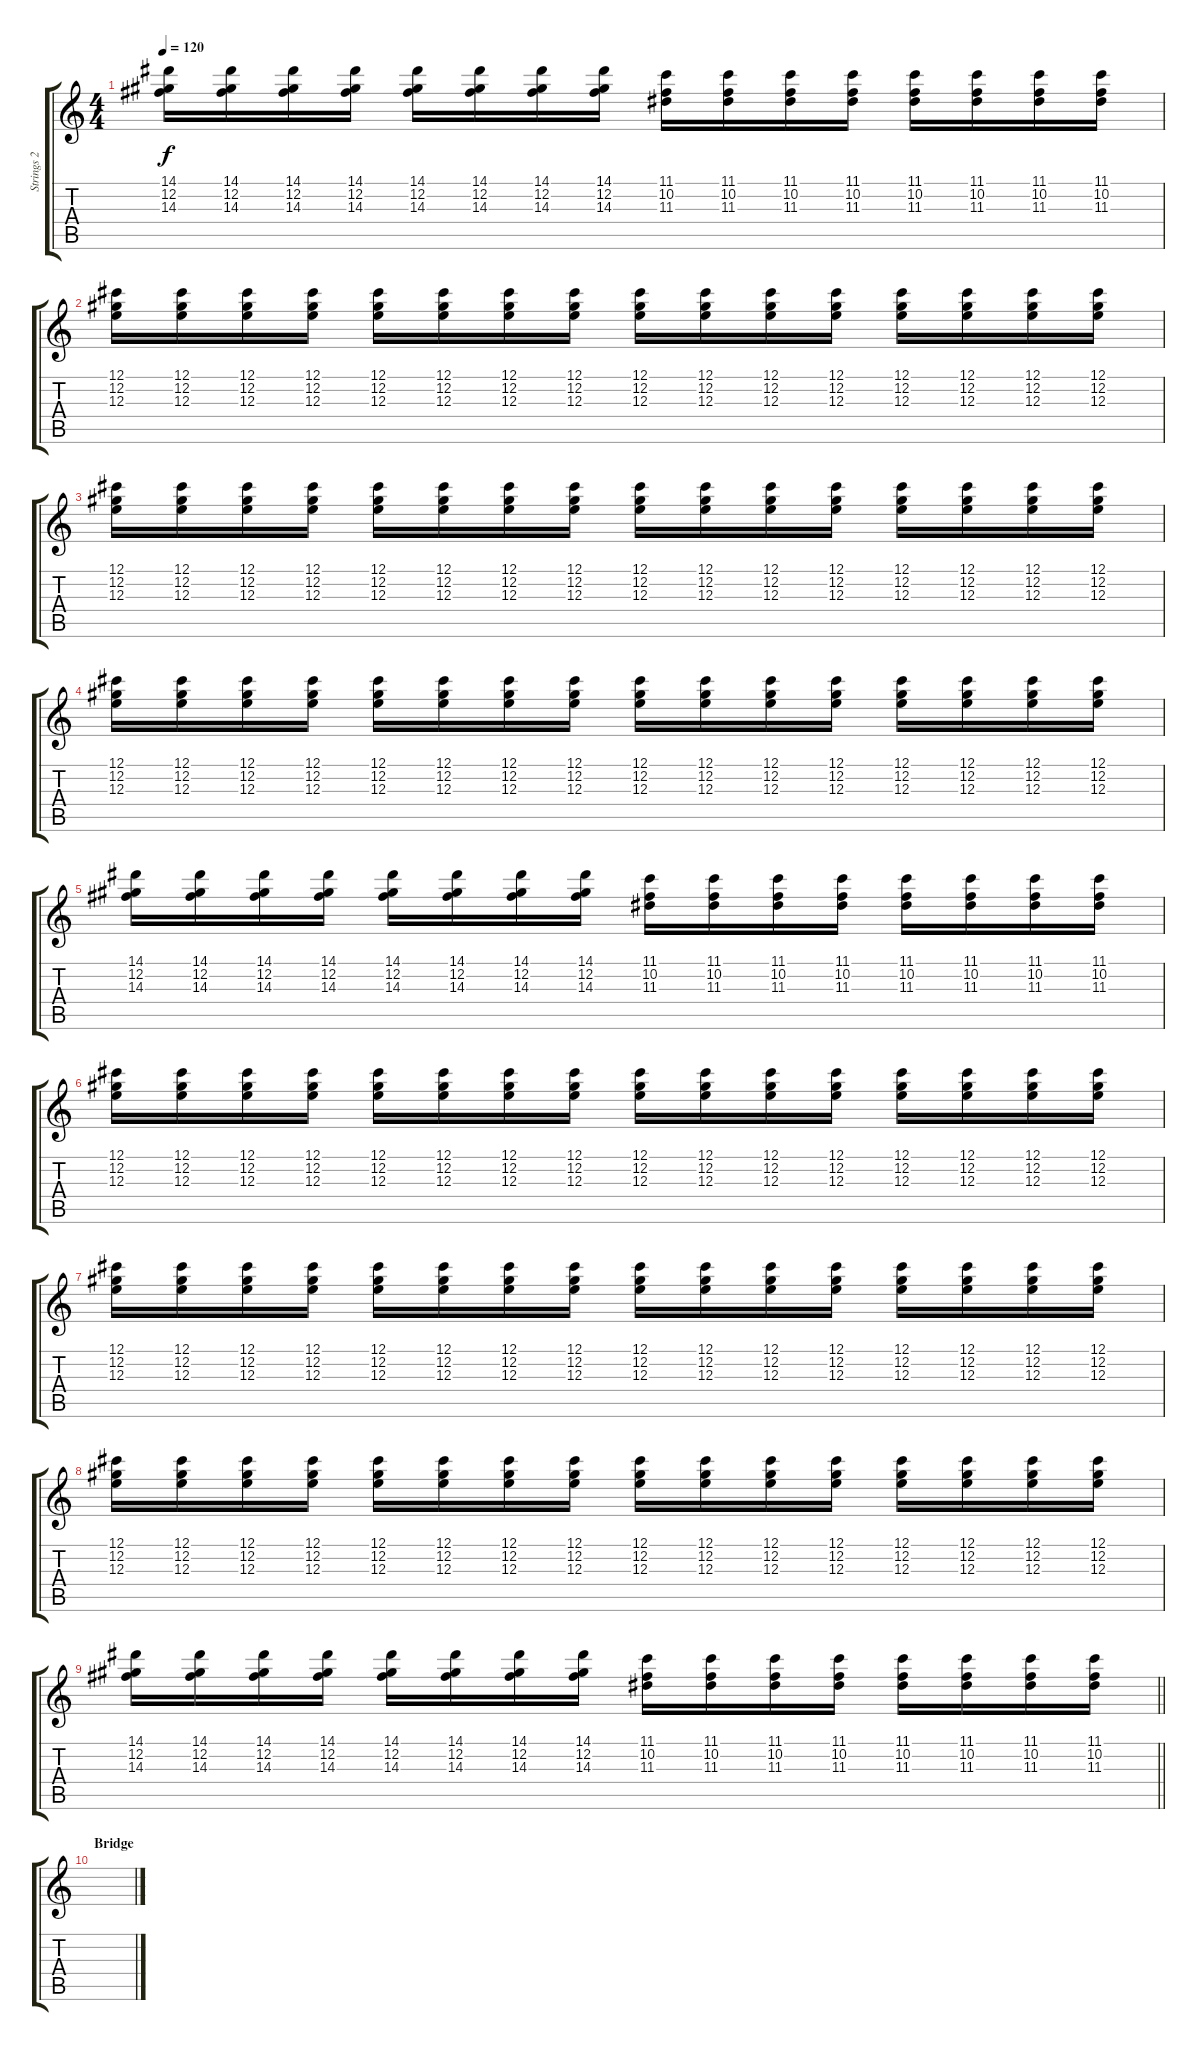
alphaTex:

\track ("Strings 2" "Strings 2") {instrument synthbass1}
\staff {score tabs}
\tuning (Db4 Ab3 E3 B2 Gb2 Db2) {hide}
\ts (4 4)
\tempo 120
\clef g2
\ks c
(14.1 12.2 14.3).16{dy f} (14.1 12.2 14.3).16 (14.1 12.2 14.3).16 (14.1 12.2 14.3).16 (14.1 12.2 14.3).16 (14.1 12.2 14.3).16 (14.1 12.2 14.3).16 (14.1 12.2 14.3).16 (11.1 10.2 11.3).16 (11.1 10.2 11.3).16 (11.1 10.2 11.3).16 (11.1 10.2 11.3).16 (11.1 10.2 11.3).16 (11.1 10.2 11.3).16 (11.1 10.2 11.3).16 (11.1 10.2 11.3).16 |
(12.1 12.2 12.3).16 (12.1 12.2 12.3).16 (12.1 12.2 12.3).16 (12.1 12.2 12.3).16 (12.1 12.2 12.3).16 (12.1 12.2 12.3).16 (12.1 12.2 12.3).16 (12.1 12.2 12.3).16 (12.1 12.2 12.3).16 (12.1 12.2 12.3).16 (12.1 12.2 12.3).16 (12.1 12.2 12.3).16 (12.1 12.2 12.3).16 (12.1 12.2 12.3).16 (12.1 12.2 12.3).16 (12.1 12.2 12.3).16 |
(12.1 12.2 12.3).16 (12.1 12.2 12.3).16 (12.1 12.2 12.3).16 (12.1 12.2 12.3).16 (12.1 12.2 12.3).16 (12.1 12.2 12.3).16 (12.1 12.2 12.3).16 (12.1 12.2 12.3).16 (12.1 12.2 12.3).16 (12.1 12.2 12.3).16 (12.1 12.2 12.3).16 (12.1 12.2 12.3).16 (12.1 12.2 12.3).16 (12.1 12.2 12.3).16 (12.1 12.2 12.3).16 (12.1 12.2 12.3).16 |
(12.1 12.2 12.3).16 (12.1 12.2 12.3).16 (12.1 12.2 12.3).16 (12.1 12.2 12.3).16 (12.1 12.2 12.3).16 (12.1 12.2 12.3).16 (12.1 12.2 12.3).16 (12.1 12.2 12.3).16 (12.1 12.2 12.3).16 (12.1 12.2 12.3).16 (12.1 12.2 12.3).16 (12.1 12.2 12.3).16 (12.1 12.2 12.3).16 (12.1 12.2 12.3).16 (12.1 12.2 12.3).16 (12.1 12.2 12.3).16 |
(14.1 12.2 14.3).16 (14.1 12.2 14.3).16 (14.1 12.2 14.3).16 (14.1 12.2 14.3).16 (14.1 12.2 14.3).16 (14.1 12.2 14.3).16 (14.1 12.2 14.3).16 (14.1 12.2 14.3).16 (11.1 10.2 11.3).16 (11.1 10.2 11.3).16 (11.1 10.2 11.3).16 (11.1 10.2 11.3).16 (11.1 10.2 11.3).16 (11.1 10.2 11.3).16 (11.1 10.2 11.3).16 (11.1 10.2 11.3).16 |
(12.1 12.2 12.3).16 (12.1 12.2 12.3).16 (12.1 12.2 12.3).16 (12.1 12.2 12.3).16 (12.1 12.2 12.3).16 (12.1 12.2 12.3).16 (12.1 12.2 12.3).16 (12.1 12.2 12.3).16 (12.1 12.2 12.3).16 (12.1 12.2 12.3).16 (12.1 12.2 12.3).16 (12.1 12.2 12.3).16 (12.1 12.2 12.3).16 (12.1 12.2 12.3).16 (12.1 12.2 12.3).16 (12.1 12.2 12.3).16 |
(12.1 12.2 12.3).16 (12.1 12.2 12.3).16 (12.1 12.2 12.3).16 (12.1 12.2 12.3).16 (12.1 12.2 12.3).16 (12.1 12.2 12.3).16 (12.1 12.2 12.3).16 (12.1 12.2 12.3).16 (12.1 12.2 12.3).16 (12.1 12.2 12.3).16 (12.1 12.2 12.3).16 (12.1 12.2 12.3).16 (12.1 12.2 12.3).16 (12.1 12.2 12.3).16 (12.1 12.2 12.3).16 (12.1 12.2 12.3).16 |
(12.1 12.2 12.3).16 (12.1 12.2 12.3).16 (12.1 12.2 12.3).16 (12.1 12.2 12.3).16 (12.1 12.2 12.3).16 (12.1 12.2 12.3).16 (12.1 12.2 12.3).16 (12.1 12.2 12.3).16 (12.1 12.2 12.3).16 (12.1 12.2 12.3).16 (12.1 12.2 12.3).16 (12.1 12.2 12.3).16 (12.1 12.2 12.3).16 (12.1 12.2 12.3).16 (12.1 12.2 12.3).16 (12.1 12.2 12.3).16 |
\barLineRight lightlight
(14.1 12.2 14.3).16 (14.1 12.2 14.3).16 (14.1 12.2 14.3).16 (14.1 12.2 14.3).16 (14.1 12.2 14.3).16 (14.1 12.2 14.3).16 (14.1 12.2 14.3).16 (14.1 12.2 14.3).16 (11.1 10.2 11.3).16 (11.1 10.2 11.3).16 (11.1 10.2 11.3).16 (11.1 10.2 11.3).16 (11.1 10.2 11.3).16 (11.1 10.2 11.3).16 (11.1 10.2 11.3).16 (11.1 10.2 11.3).16 |
\section ("" "Bridge")
